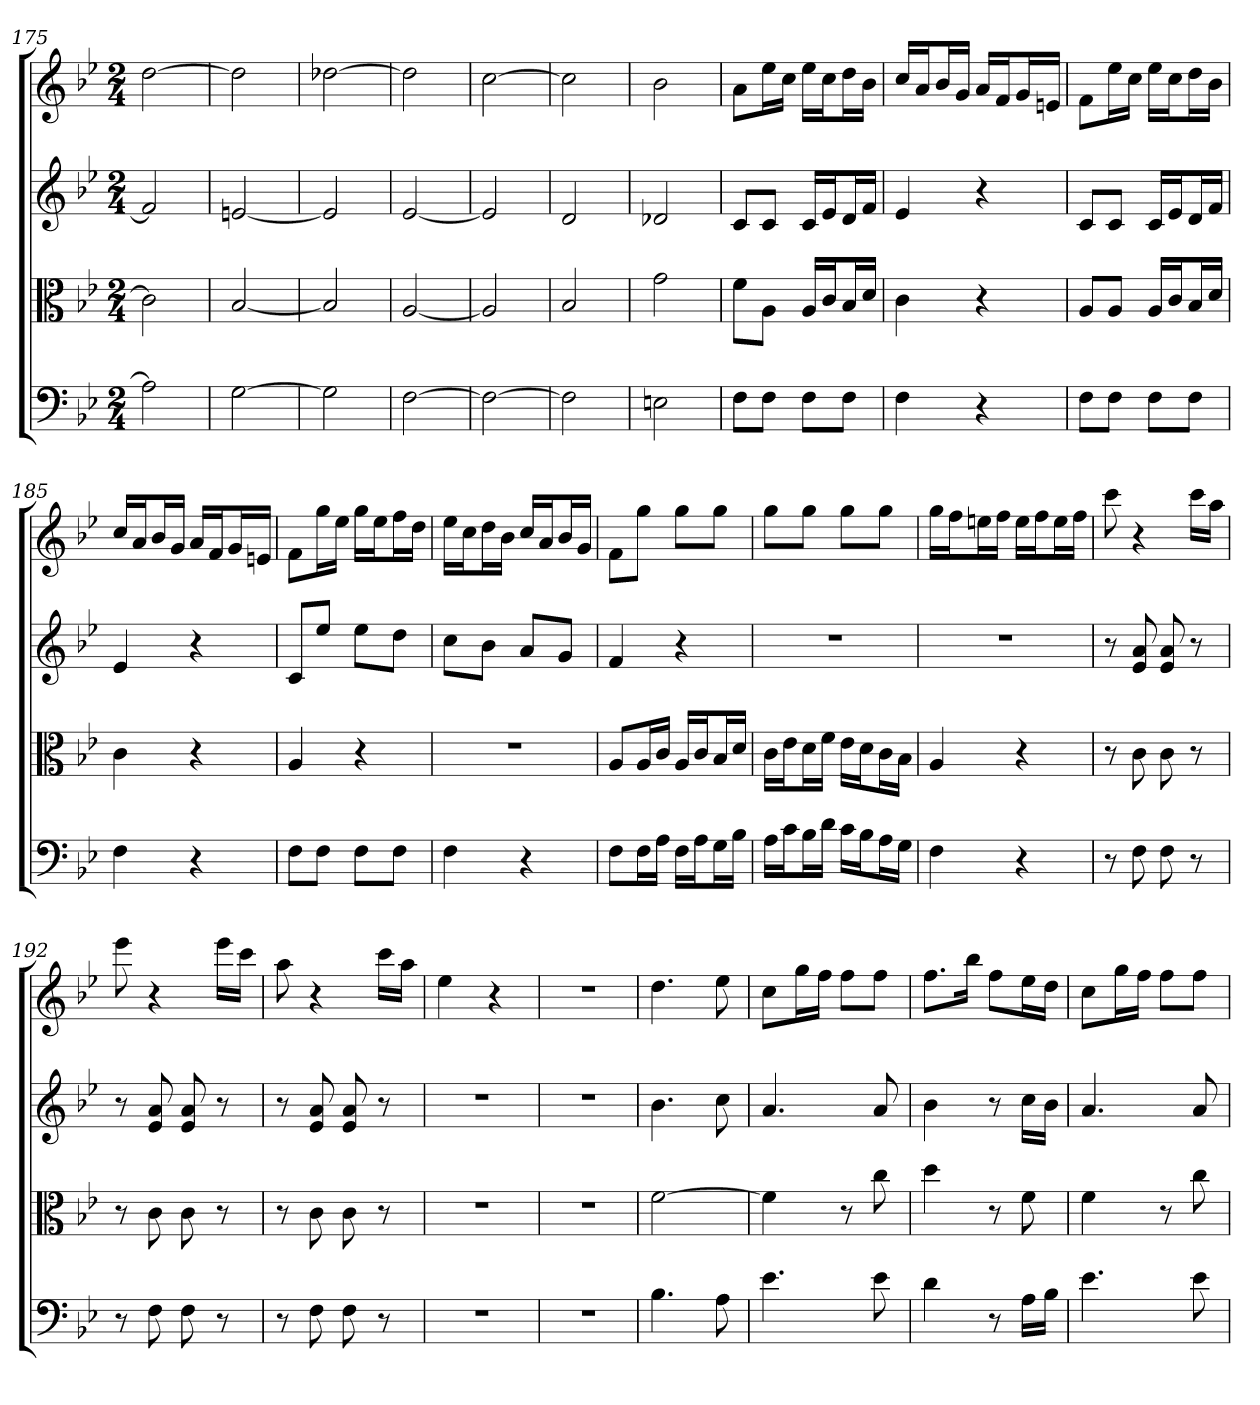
**kern	**kern	**kern	**kern
*part4	*part3	*part2	*part1
*staff4	*staff3	*staff2	*staff1
*clefF4	*clefC3	*	*
*k[b-e-]	*k[b-e-]	*k[b-e-]	*k[b-e-]
*B-:	*B-:	*B-:	*B-:
*M2/4	*M2/4	*M2/4	*M2/4
=175	=175	=175	=175
2A-]	2c-]	2f]	[2dd
=176	=176	=176	=176
[2G	[2B-	[2en	2dd]
=177	=177	=177	=177
2G]	2B-]	2e]	[2dd-X
=178	=178	=178	=178
[2F	[2A	[2e-	2dd-]
=179	=179	=179	=179
2F_	2A]	2e-]	[2cc
=180	=180	=180	=180
2F]	2B-	2d	2cc]
=181	=181	=181	=181
2En	2g	2d-X	2b-
=182	=182	=182	=182
8F\L	8f\L	8cL	8aL
8F\J	8A\J	8cJ	16ee-L
.	.	.	16ccJJ
8F\L	16A/LL	16cLL	16ee-LL
.	16c/J	16e-J	16ccJ
8F\J	16B-/L	16dL	16ddL
.	16d/JJ	16fJJ	16b-JJ
=183	=183	=183	=183
4F	4c	4e-	16ccLL
.	.	.	16aJ
.	.	.	16b-L
.	.	.	16gJJ
4r	4r	4r	16aLL
.	.	.	16fJ
.	.	.	16gL
.	.	.	16enJJ
=184	=184	=184	=184
8F\L	8A/L	8cL	8fL
8F\J	8A/J	8cJ	16ee-L
.	.	.	16ccJJ
8F\L	16A/LL	16cLL	16ee-LL
.	16c/J	16e-J	16ccJ
8F\J	16B-/L	16dL	16ddL
.	16d/JJ	16fJJ	16b-JJ
=185	=185	=185	=185
4F	4c	4e-	16ccLL
.	.	.	16aJ
.	.	.	16b-L
.	.	.	16gJJ
4r	4r	4r	16aLL
.	.	.	16fJ
.	.	.	16gL
.	.	.	16enJJ
=186	=186	=186	=186
8F\L	4A	8cL	8fL
8F\J	.	8ee-J	16ggL
.	.	.	16ee-JJ
8F\L	4r	8ee-L	16ggLL
.	.	.	16ee-J
8F\J	.	8ddJ	16ffL
.	.	.	16ddJJ
=187	=187	=187	=187
4F	2r	8ccL	16ee-LL
.	.	.	16ccJ
.	.	8b-J	16ddL
.	.	.	16b-JJ
4r	.	8aL	16ccLL
.	.	.	16aJ
.	.	8gJ	16b-L
.	.	.	16gJJ
=188	=188	=188	=188
8F\L	8A/L	4f	8fL
16F\L	16A/L	.	8ggJ
16A\JJ	16c/JJ	.	.
16F\LL	16A/LL	4r	8ggL
16A\J	16c/J	.	.
16G\L	16B-/L	.	8ggJ
16B-\JJ	16d/JJ	.	.
=189	=189	=189	=189
16A\LL	16c\LL	2r	8ggL
16c\J	16e-\J	.	.
16B-\L	16d\L	.	8ggJ
16d\JJ	16f\JJ	.	.
16c\LL	16e-\LL	.	8ggL
16B-\J	16d\J	.	.
16A\L	16c\L	.	8ggJ
16G\JJ	16B-\JJ	.	.
=190	=190	=190	=190
4F	4A	2r	16ggLL
.	.	.	16ffJ
.	.	.	16eenL
.	.	.	16ffJJ
4r	4r	.	16eeLL
.	.	.	16ffJ
.	.	.	16eeL
.	.	.	16ffJJ
=191	=191	=191	=191
8r	8r	8r	8ccc
8F	8c	8e- 8a	4r
8F	8c	8e- 8a	.
8r	8r	8r	16cccLL
.	.	.	16aaJJ
=192	=192	=192	=192
8r	8r	8r	8eee-
8F	8c	8e- 8a	4r
8F	8c	8e- 8a	.
8r	8r	8r	16eee-LL
.	.	.	16cccJJ
=193	=193	=193	=193
8r	8r	8r	8aa
8F	8c	8e- 8a	4r
8F	8c	8e- 8a	.
8r	8r	8r	16cccLL
.	.	.	16aaJJ
=194	=194	=194	=194
2r	2r	2r	4ee-
.	.	.	4r
=195	=195	=195	=195
2r	2r	2r	2r
=196	=196	=196	=196
4.B-	[2f	4.b-	4.dd
8A	.	8cc	8ee-
=197	=197	=197	=197
4.e-	4f]	4.a	8ccL
.	.	.	16ggL
.	.	.	16ffJJ
.	8r	.	8ffL
8e-	8cc	8a	8ffJ
=198	=198	=198	=198
4d	4dd	4b-	8.ffL
.	.	.	16bb-Jk
8r	8r	8r	8ffL
16A\LL	8f	16ccLL	16ee-L
16B-\JJ	.	16b-JJ	16ddJJ
=199	=199	=199	=199
4.e-	4f	4.a	8ccL
.	.	.	16ggL
.	.	.	16ffJJ
.	8r	.	8ffL
8e-	8cc	8a	8ffJ
=	=	=	=
*-	*-	*-	*-
